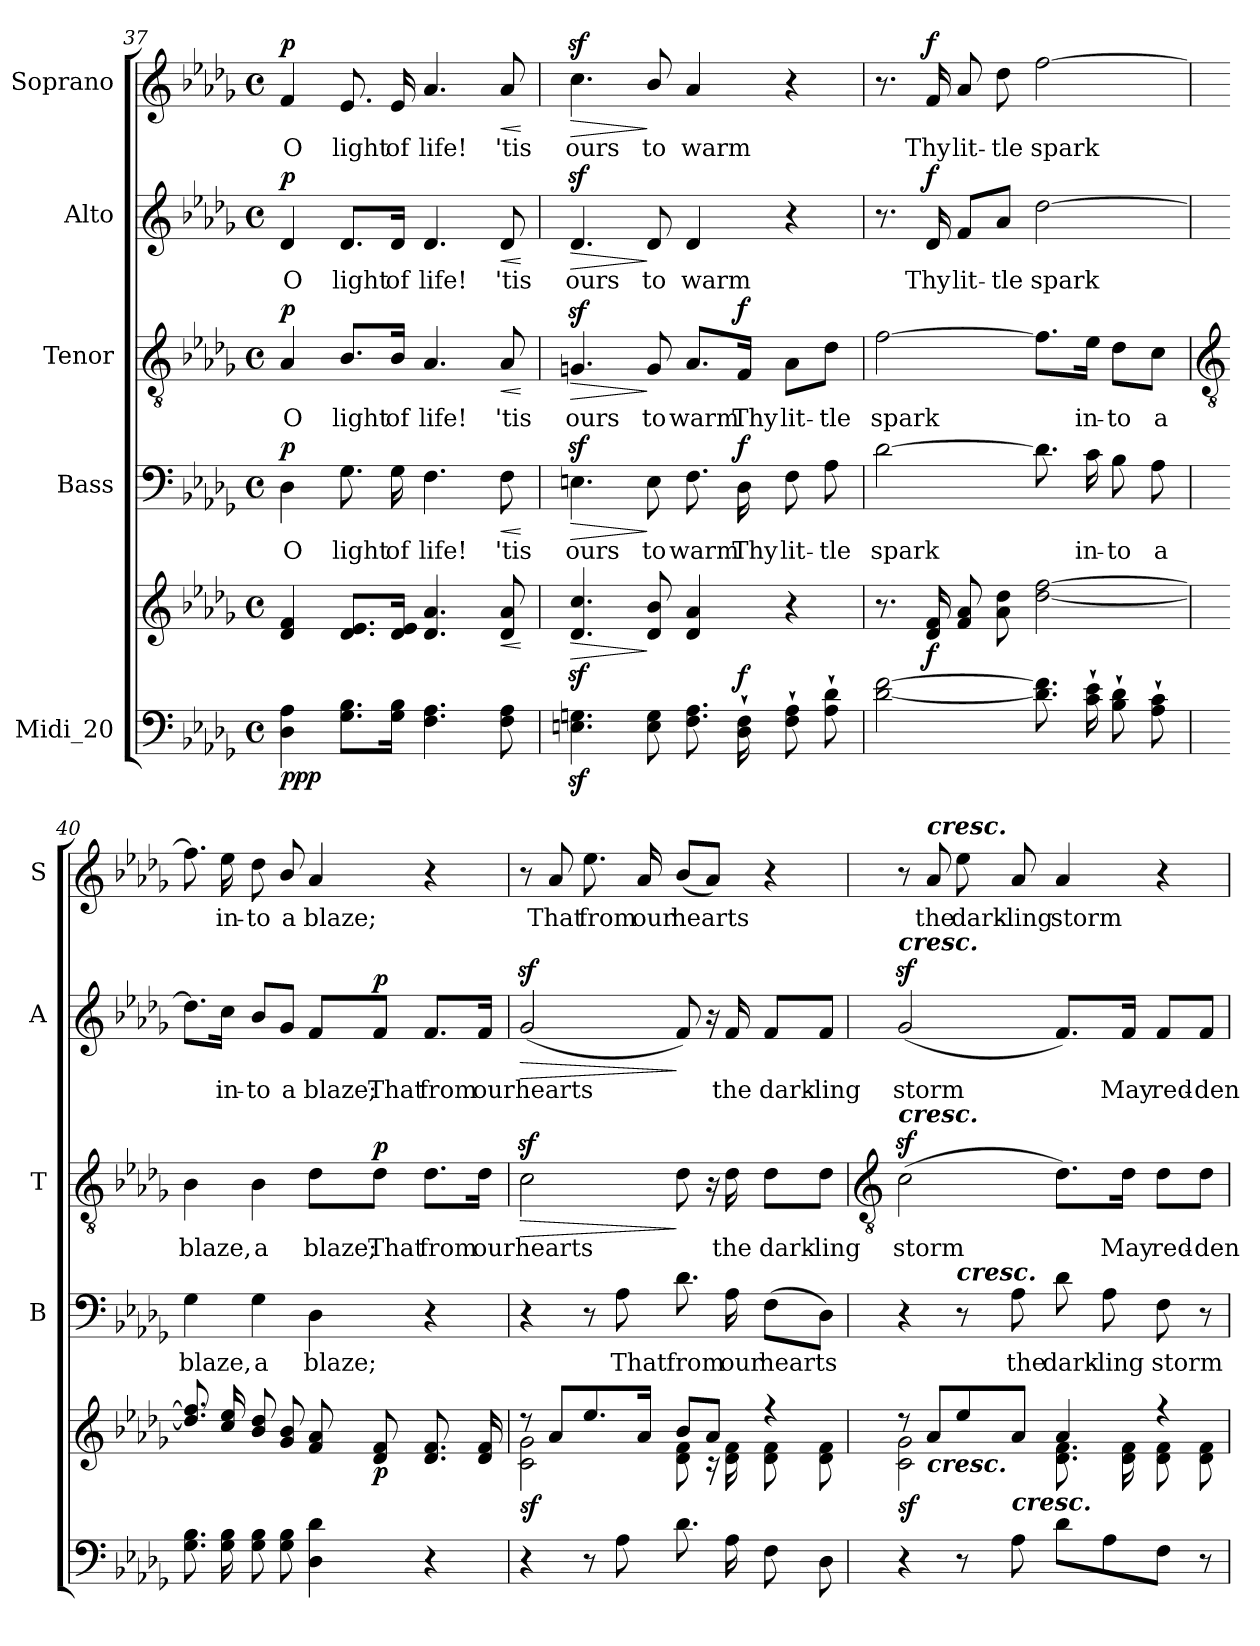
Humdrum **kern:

**kern	**kern	**dynam	**kern	**text	**dynam	**kern	**text	**dynam	**kern	**text	**dynam	**kern	**text	**dynam
*part5	*part5	*part5	*part4	*part4	*part4	*part3	*part3	*part3	*part2	*part2	*part2	*part1	*part1	*part1
*staff6	*staff5	*staff5/6	*staff4	*staff4	*staff4	*staff3	*staff3	*staff3	*staff2	*staff2	*staff2	*staff1	*staff1	*staff1
*I"Midi_20	*	*	*I"Bass	*	*	*I"Tenor	*	*	*I"Alto	*	*	*I"Soprano	*	*
*	*	*	*I'B	*	*	*I'T	*	*	*I'A	*	*	*I'S	*	*
!!LO:LB:g=z
*clefF4	*clefG2	*	*clefF4	*	*	*clefGv2	*	*	*clefG2	*	*	*clefG2	*	*
*k[b-e-a-d-g-]	*k[b-e-a-d-g-]	*	*k[b-e-a-d-g-]	*	*	*k[b-e-a-d-g-]	*	*	*k[b-e-a-d-g-]	*	*	*k[b-e-a-d-g-]	*	*
*D-:	*D-:	*	*D-:	*	*	*D-:	*	*	*D-:	*	*	*D-:	*	*
*M4/4	*M4/4	*	*M4/4	*	*	*M4/4	*	*	*M4/4	*	*	*M4/4	*	*
*met(c)	*met(c)	*	*met(c)	*	*	*met(c)	*	*	*met(c)	*	*	*met(c)	*	*
=37	=37	=37	=37	=37	=37	=37	=37	=37	=37	=37	=37	=37	=37	=37
!	!	!LO:DY:b=2	!	!LO:LY:b	!	!	!LO:LY:b	!	!	!LO:LY:b	!	!	!LO:LY:b	!
!	!	!LO:DY:n=1:b	!	!	!LO:DY:b	!	!	!LO:DY:b	!	!	!LO:DY:b	!	!	!LO:DY:b
4D- 4A-	4d- 4f	pp p	4D-	O	p	4A-	O	p	4d-	O	p	4f	O	p
!	!	!	!	!LO:LY:b	!	!	!LO:LY:b	!	!	!LO:LY:b	!	!	!LO:LY:b	!
8.G-\ 8.B-\L	8.d- 8.e-L	.	8.G-\	light	.	8.B-/L	light	.	8.d-/L	light	.	8.e-	light	.
!	!	!	!	!LO:LY:b	!	!	!LO:LY:b	!	!	!LO:LY:b	!	!	!LO:LY:b	!
16G-\ 16B-\J	16d- 16e-J	.	16G-\	of	.	16B-/Jk	of	.	16d-/Jk	of	.	16e-	of	.
!	!	!	!	!LO:LY:b	!	!	!LO:LY:b	!	!	!LO:LY:b	!	!	!LO:LY:b	!
4.F 4.A-	4.d- 4.a-	.	4.F	life!	.	4.A-	life!	.	4.d-	life!	.	4.a-	life!	.
!	!	!LO:HP:b	!	!LO:LY:b	!LO:HP:b	!	!LO:LY:b	!LO:HP:b	!	!LO:LY:b	!LO:HP:b	!	!LO:LY:b	!LO:HP:b
8F 8A-	8d- 8a-	<	8F	'tis	<	8A-	'tis	<	8d-	'tis	<	8a-	'tis	<
.	.	[	.	.	[	.	.	[	.	.	[	.	.	[
=38	=38	=38	=38	=38	=38	=38	=38	=38	=38	=38	=38	=38	=38	=38
!	!	!LO:HP:b	!	!LO:LY:b	!LO:HP:b	!	!LO:LY:b	!LO:HP:b	!	!LO:LY:b	!LO:HP:b	!	!LO:LY:b	!LO:HP:b
4.Enz< 4.Gnz<	4.d-z< 4.ccz<	>	4.Enz<	ours	>	4.Gnz<	ours	>	4.d-z<	ours	>	4.ccz<	ours	>
!	!	!	!	!LO:LY:b	!	!	!LO:LY:b	!	!	!LO:LY:b	!	!	!LO:LY:b	!
8E 8G	8d-/ 8b-/	]	8E	to	]	8G	to	]	8d-	to	]	8b-/	to	]
!	!	!	!	!LO:LY:b	!	!	!LO:LY:b	!	!	!LO:LY:b	!	!	!LO:LY:b	!
8.F 8.A-L	4d- 4a-	.	8.F	warm	.	8.A-/L	warm	.	4d-	warm	.	4a-	warm	.
!	!	!LO:DY:a=2	!	!LO:LY:b	!LO:DY:b	!	!LO:LY:b	!LO:DY:b	!	!	!	!	!	!
16D-` 16F`L	.	f	16D-	Thy	f	16F/Jk	Thy	f	.	.	.	.	.	.
!	!	!	!	!LO:LY:b	!	!	!LO:LY:b	!	!	!	!	!	!	!
8F` 8A-`	4r	.	8F	lit-	.	8A-\L	lit-	.	4r	.	.	4r	.	.
!	!	!	!	!LO:LY:b	!	!	!LO:LY:b	!	!	!	!	!	!	!
8A-` 8d-`J	.	.	8A-	-tle	.	8d-\J	-tle	.	.	.	.	.	.	.
=39	=39	=39	=39	=39	=39	=39	=39	=39	=39	=39	=39	=39	=39	=39
!	!	!	!	!LO:LY:b	!	!	!LO:LY:b	!	!	!	!	!	!	!
[2d- [2f	8.r	.	[2d-	spark	.	[2f	spark	.	8.r	.	.	8.r	.	.
!	!	!LO:DY:b	!	!	!	!	!	!	!	!LO:LY:b	!LO:DY:b	!	!LO:LY:b	!LO:DY:b
.	16d- 16fLL	f	.	.	.	.	.	.	16d-	Thy	f	16f	Thy	f
!	!	!	!	!	!	!	!	!	!	!LO:LY:b	!	!	!LO:LY:b	!
.	8f 8a-	.	.	.	.	.	.	.	8f/L	lit-	.	8a-	lit-	.
!	!	!	!	!	!	!	!	!	!	!LO:LY:b	!	!	!LO:LY:b	!
.	8a- 8dd-J	.	.	.	.	.	.	.	8a-/J	-tle	.	8dd-	-tle	.
!	!	!	!	!	!	!	!	!	!	!LO:LY:b	!	!	!LO:LY:b	!
8.d-] 8.f]L	[2dd- [2ff	.	8.d-]	.	.	8.f\L]	.	.	[2dd-	spark	.	[2ff	spark	.
!	!	!	!	!LO:LY:b	!	!	!LO:LY:b	!	!	!	!	!	!	!
16c` 16e-`L	.	.	16c	in-	.	16e-\Jk	in-	.	.	.	.	.	.	.
!	!	!	!	!LO:LY:b	!	!	!LO:LY:b	!	!	!	!	!	!	!
8B-` 8d-`	.	.	8B-	-to	.	8d-\L	-to	.	.	.	.	.	.	.
!	!	!	!	!LO:LY:b	!	!	!LO:LY:b	!	!	!	!	!	!	!
8A-` 8c`J	.	.	8A-	a	.	8c\J	a	.	.	.	.	.	.	.
!!LO:LB:g=z
=40	=40	=40	=40	=40	=40	=40	=40	=40	=40	=40	=40	=40	=40	=40
*	*	*	*	*	*	*clefGv2	*	*	*	*	*	*	*	*
*	*^	*	*	*	*	*	*	*	*	*	*	*	*	*
!	!	!	!	!	!LO:LY:b	!	!	!LO:LY:b	!	!	!	!	!	!	!
8.G- 8.B-L	8.dd-] 8.ff]L	1ryy	.	4G-	blaze,	.	4B-	blaze,	.	8.dd-\L]	.	.	8.ff]	.	.
!	!	!	!	!	!	!	!	!	!	!	!LO:LY:b	!	!	!LO:LY:b	!
16G- 16B-L	16cc 16ee-L	.	.	.	.	.	.	.	.	16cc\Jk	in-	.	16ee-	in-	.
!	!	!	!	!	!LO:LY:b	!	!	!LO:LY:b	!	!	!LO:LY:b	!	!	!LO:LY:b	!
8G- 8B-	8b-/ 8dd-/	.	.	4G-	a	.	4B-	a	.	8b-/L	-to	.	8dd-\	-to	.
!	!	!	!	!	!	!	!	!	!	!	!LO:LY:b	!	!	!LO:LY:b	!
8G- 8B-J	8g-/ 8b-/J	.	.	.	.	.	.	.	.	8g-/J	a	.	8b-/	a	.
!	!	!	!	!	!LO:LY:b	!	!	!LO:LY:b	!	!	!LO:LY:b	!	!	!LO:LY:b	!
4D- 4d-	8f 8a-L	.	.	4D-	blaze;	.	8d-\L	blaze;	.	8f/L	blaze;	.	4a-	blaze;	.
!	!	!	!LO:DY:b	!	!	!	!	!LO:LY:b	!LO:DY:b	!	!LO:LY:b	!LO:DY:b	!	!	!
.	8d- 8f	.	p	.	.	.	8d-\J	That	p	8f/J	That	p	.	.	.
!	!	!	!	!	!	!	!	!LO:LY:b	!	!	!LO:LY:b	!	!	!	!
4r	8.d- 8.f	.	.	4r	.	.	8.d-\L	from	.	8.f/L	from	.	4r	.	.
!	!	!	!	!	!	!	!	!LO:LY:b	!	!	!LO:LY:b	!	!	!	!
.	16d- 16fJ	.	.	.	.	.	16d-\Jk	our	.	16f/Jk	our	.	.	.	.
=41	=41	=41	=41	=41	=41	=41	=41	=41	=41	=41	=41	=41	=41	=41	=41
!	!	!	!LO:DY:b	!	!	!	!	!LO:LY:b	!LO:HP:b	!	!LO:LY:b	!LO:HP:b	!	!	!
4r	8r	2c\ 2g-\	sf	4r	.	.	2cz<	hearts	>	(<2g-z<	hearts	>	8r	.	.
!	!	!	!	!	!	!	!	!	!	!	!	!	!	!LO:LY:b	!
.	8a-/L	.	.	.	.	.	.	.	.	.	.	.	8a-	That	.
!	!	!	!	!	!	!	!	!	!	!	!	!	!	!LO:LY:b	!
8r	8.ee-/	.	.	8r	.	.	.	.	.	.	.	.	8.ee-	from	.
!	!	!	!	!	!LO:LY:b	!	!	!	!	!	!	!	!	!	!
8A-	.	.	.	8A-	That	.	.	.	.	.	.	.	.	.	.
!	!	!	!	!	!	!	!	!	!	!	!	!	!	!LO:LY:b	!
.	16a-/J	.	.	.	.	.	.	.	.	.	.	.	16a-	our	.
!	!	!	!	!	!LO:LY:b	!	!	!	!	!	!	!	!	!LO:LY:b	!
8.d-L	8b-/L	8d-\ 8f\	.	8.d-	from	.	8d-	.	]	8f)	.	]	(<8b-/L	hearts	.
.	8a-/J	16r	.	.	.	.	16r	.	.	16r	.	.	8a-J)	.	.
!	!	!	!	!	!LO:LY:b	!	!	!LO:LY:b	!	!	!LO:LY:b	!	!	!	!
16A-L	.	16d-\ 16f\LL	.	16A-	our	.	16d-	the	.	16f	the	.	.	.	.
!	!	!	!	!	!LO:LY:b	!	!	!LO:LY:b	!	!	!LO:LY:b	!	!	!	!
8F	4r	8d-\ 8f\	.	(>8FL	hearts	.	8d-\L	dark-	.	8f/L	dark-	.	4r	.	.
!	!	!	!	!	!	!	!	!LO:LY:b	!	!	!LO:LY:b	!	!	!	!
8D-J	.	8d-\ 8f\J	.	8D-J)	.	.	8d-\J	-ling	.	8f/J	-ling	.	.	.	.
!!LO:LB:g=z
=42	=42	=42	=42	=42	=42	=42	=42	=42	=42	=42	=42	=42	=42	=42	=42
*	*	*	*	*	*	*	*clefGv2	*	*	*	*	*	*	*	*
!	!	!	!	!	!	!	!	!	!	!LO:TX:a:Bi:t=cresc.	!	!	!	!	!
!	!	!	!	!	!	!	!LO:TX:a:Bi:t=cresc.	!	!	!	!	!	!	!	!
!	!	!	!LO:DY:b	!	!	!	!	!LO:LY:b	!	!	!LO:LY:b	!	!	!	!
4r	8r	2c\ 2g-\	sf	4r	.	.	(>2cz<	storm	.	(<2g-z<	storm	.	8r	.	.
!	!	!	!	!	!	!	!	!	!	!	!	!	!LO:TX:a:Bi:t=cresc.	!	!
!	!LO:TX:b:Bi:t=cresc.	!	!	!	!	!	!	!	!	!	!	!	!	!	!
!	!	!	!	!	!	!	!	!	!	!	!	!	!	!LO:LY:b	!
.	8a-/L	.	.	.	.	.	.	.	.	.	.	.	8a-	the	.
!	!	!	!	!LO:TX:a:Bi:t=cresc.	!	!	!	!	!	!	!	!	!	!	!
!	!	!	!	!	!	!	!	!	!	!	!	!	!	!LO:LY:b	!
8r	8ee-/	.	.	8r	.	.	.	.	.	.	.	.	8ee-	dark-	.
!LO:TX:a:Bi:t=cresc.	!	!	!	!	!	!	!	!	!	!	!	!	!	!	!
!	!	!	!	!	!LO:LY:b	!	!	!	!	!	!	!	!	!LO:LY:b	!
8A-	8a-/J	.	.	8A-	the	.	.	.	.	.	.	.	8a-	-ling	.
!	!	!	!	!	!LO:LY:b	!	!	!	!	!	!	!	!	!LO:LY:b	!
8d-L	4a-/	8.d-\ 8.f\L	.	8d-	dark-	.	8.d-\L)	.	.	8.f/L)	.	.	4a-	storm	.
!	!	!	!	!	!LO:LY:b	!	!	!	!	!	!	!	!	!	!
8A-	.	.	.	8A-	-ling	.	.	.	.	.	.	.	.	.	.
!	!	!	!	!	!	!	!	!LO:LY:b	!	!	!LO:LY:b	!	!	!	!
.	.	16d-\ 16f\L	.	.	.	.	16d-\Jk	May	.	16f/Jk	May	.	.	.	.
!	!	!	!	!	!LO:LY:b	!	!	!LO:LY:b	!	!	!LO:LY:b	!	!	!	!
8FJ	4r	8d-\ 8f\	.	8F	storm	.	8d-\L	red-	.	8f/L	red-	.	4r	.	.
!	!	!	!	!	!	!	!	!LO:LY:b	!	!	!LO:LY:b	!	!	!	!
8r	.	8d-\ 8f\J	.	8r	.	.	8d-\J	-den	.	8f/J	-den	.	.	.	.
*	*v	*v	*	*	*	*	*	*	*	*	*	*	*	*	*
=	=	=	=	=	=	=	=	=	=	=	=	=	=	=
*-	*-	*-	*-	*-	*-	*-	*-	*-	*-	*-	*-	*-	*-	*-
